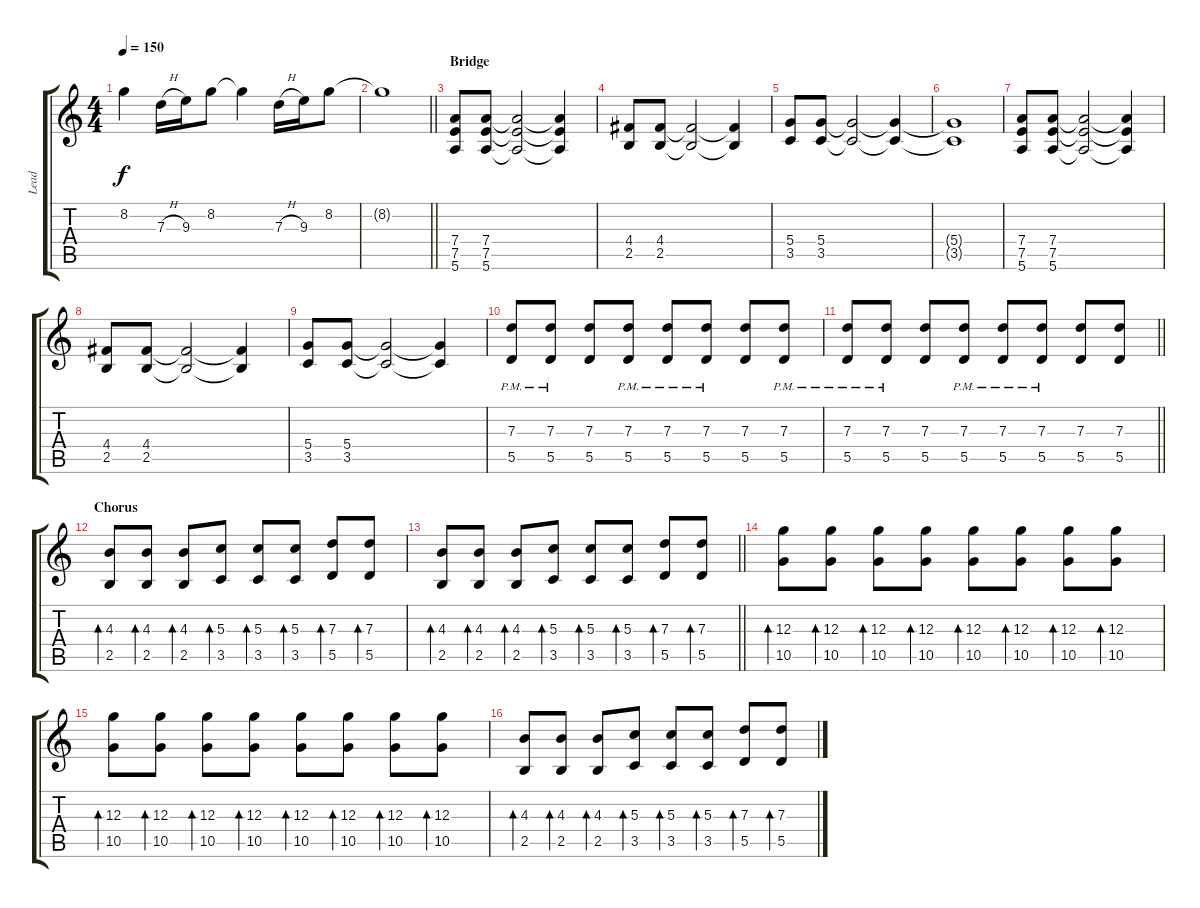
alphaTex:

\track ("Lead" "Lead") {instrument distortionguitar}
\staff {score tabs}
\tuning (E4 B3 G3 D3 A2 E2) {hide}
\ts (4 4)
\tempo 150
\clef g2
\ks c
8.2{t}.4{dy f} 7.3{h}.16 9.3.16 8.2.8 8.2{t}.4 7.3{h}.16 9.3.16 8.2.8 |
\barLineRight lightlight
8.2{t}.1 |
\section ("" "Bridge")
(7.4 7.5 5.6).8 (7.4 7.5 5.6).8 (7.4{t} 7.5{t} 5.6{t}).2 (7.4{t} 7.5{t} 5.6{t}).4 |
(4.4 2.5).8 (4.4 2.5).8 (4.4{t} 2.5{t}).2 (4.4{t} 2.5{t}).4 |
(5.4 3.5).8 (5.4 3.5).8 (5.4{t} 3.5{t}).2 (5.4{t} 3.5{t}).4 |
(5.4{t} 3.5{t}).1 |
(7.4 7.5 5.6).8 (7.4 7.5 5.6).8 (7.4{t} 7.5{t} 5.6{t}).2 (7.4{t} 7.5{t} 5.6{t}).4 |
(4.4 2.5).8 (4.4 2.5).8 (4.4{t} 2.5{t}).2 (4.4{t} 2.5{t}).4 |
(5.4 3.5).8 (5.4 3.5).8 (5.4{t} 3.5{t}).2 (5.4{t} 3.5{t}).4 |
(7.3{pm} 5.5{pm}).8 (7.3{pm} 5.5{pm}).8 (7.3 5.5).8 (7.3{pm} 5.5{pm}).8 (7.3{pm} 5.5{pm}).8 (7.3{pm} 5.5{pm}).8 (7.3 5.5).8 (7.3{pm} 5.5{pm}).8 |
\barLineRight lightlight
(7.3{pm} 5.5{pm}).8 (7.3{pm} 5.5{pm}).8 (7.3 5.5).8 (7.3{pm} 5.5{pm}).8 (7.3{pm} 5.5{pm}).8 (7.3{pm} 5.5{pm}).8 (7.3 5.5).8 (7.3 5.5).8 |
\section ("" "Chorus")
(4.3 2.5).8{bd 120} (4.3 2.5).8{bd 120} (4.3 2.5).8{bd 120} (5.3 3.5).8{bd 120} (5.3 3.5).8{bd 120} (5.3 3.5).8{bd 120} (7.3 5.5).8{bd 120} (7.3 5.5).8{bd 120} |
\barLineRight lightlight
(4.3 2.5).8{bd 120} (4.3 2.5).8{bd 120} (4.3 2.5).8{bd 120} (5.3 3.5).8{bd 120} (5.3 3.5).8{bd 120} (5.3 3.5).8{bd 120} (7.3 5.5).8{bd 120} (7.3 5.5).8{bd 120} |
(12.3 10.5).8{bd 120 volume 11} (12.3 10.5).8{bd 120} (12.3 10.5).8{bd 120} (12.3 10.5).8{bd 120} (12.3 10.5).8{bd 120} (12.3 10.5).8{bd 120} (12.3 10.5).8{bd 120} (12.3 10.5).8{bd 120} |
(12.3 10.5).8{bd 120} (12.3 10.5).8{bd 120} (12.3 10.5).8{bd 120} (12.3 10.5).8{bd 120} (12.3 10.5).8{bd 120} (12.3 10.5).8{bd 120} (12.3 10.5).8{bd 120} (12.3 10.5).8{bd 120} |
(4.3 2.5).8{bd 120} (4.3 2.5).8{bd 120} (4.3 2.5).8{bd 120} (5.3 3.5).8{bd 120} (5.3 3.5).8{bd 120} (5.3 3.5).8{bd 120} (7.3 5.5).8{bd 120} (7.3 5.5).8{bd 120}
